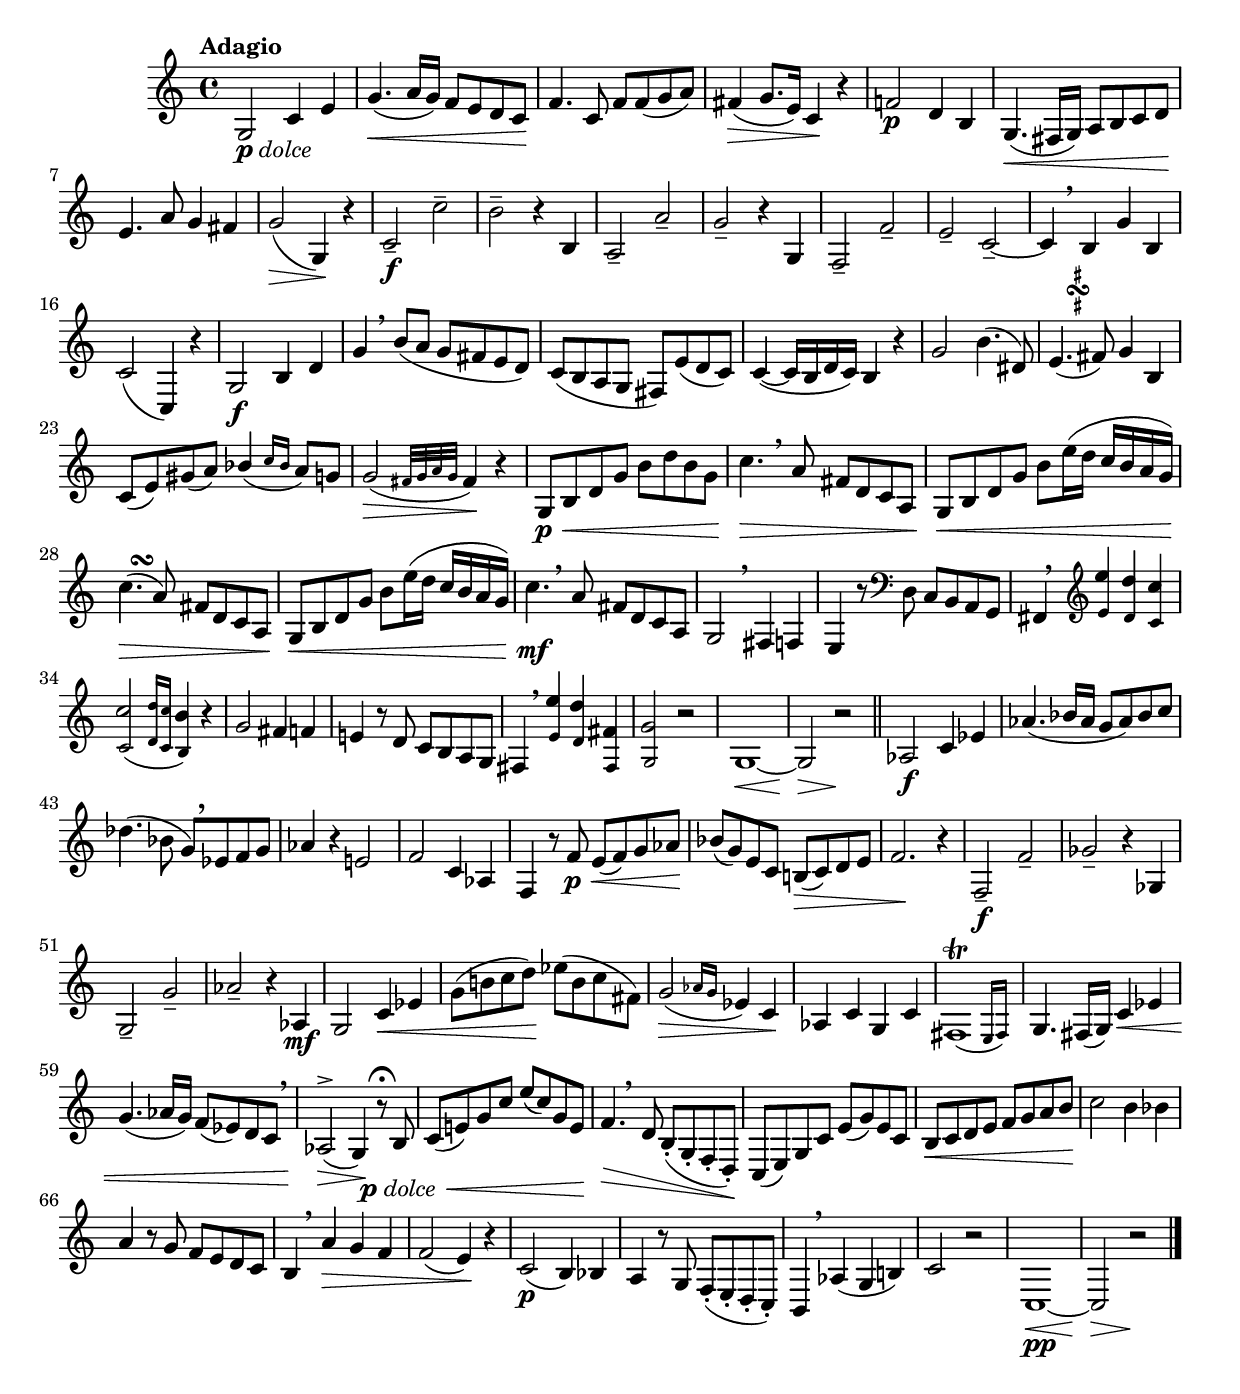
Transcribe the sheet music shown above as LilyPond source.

\version "2.22.0"

\include "../turn-markup.ily"
\include "settings.ily"

\relative {
  \language "english"

  \transposition f

  \tempo "Adagio"

  \key c \major
  \time 4/4

  g2_\markup { \dynamic "p" \italic "dolce" } c4 e |
  g4.( \< a16 g) f8 e d c \! |
  f4. c8 f f( g a) |
  f-sharp4( \> g8. e16) c4 \! r |
  f!2 \p d4 b |
  g4.( \< f-sharp16 g) a8 b c d \! |
  e4. a8 g4 f-sharp |
  g2( \> g,4) \! r |
  c2-- \f c'-- |
  b2-- r4 b, |
  a2-- a'-- |
  g2-- r4 g, |
  f2-- f'-- |
  e2-- c~-- |
  c4 \breathe b g' b, |
  c2( c,4) r |
  g'2 \f b4 d |
  g4 \breathe b8( a g f-sharp e d) |
  c8( b a g f-sharp) e'( d c) |
  c4~( c16 b d c) b4 r |
  g'2 b4.( d-sharp,8) |
  <<
    { e4.( f-sharp8) }
    { s4 s^#(turn-with-accidentals (markup #:sharp) (markup #:sharp)) }
  >> g4 b, |
  c8( e) g-sharp( a) \once \stemUp b-flat4( \grace { c16 b-flat } a8) g |
  g2( \> \grace { f-sharp32 g a g } f-sharp4) \! r |
  g,8 \p \< b d g b d b g |
  c4. \> \breathe a8 f-sharp d c a |
  g8 \< b d g b e16( d c b a g) |
  <<
    { c4.( \> a8) }
    { s4 s^\turn-markup }
  >> f-sharp8 d c a |

  % These measures are not in the 1st edition.
  g8 \< b d g b e16( d c b a g) |
  c4. \mf \breathe a8 f-sharp d c a |

  #(if (string=? bass-clef-name "bass^8") #{ \clef \bass-clef-name #})
  g2 \breathe f-sharp4 f |
  e4 r8 #(if (not (string=? bass-clef-name "bass^8")) #{ \clef \bass-clef-name #}) d c b a g |
  f-sharp4 \breathe #(if (not (string=? bass-clef-name "bass^8")) #{ \clef "treble" #}) <e''' \tweak font-size #-2 e,> <d \tweak font-size #-2 d,> <c \tweak font-size #-2 c,> |
  <c \tweak font-size #-2 c,>2( \grace { <d d,>16 <c c,> } <b \tweak font-size #-2 b,>4) r |
  g2 f-sharp4 f |
  e!4 r8 d c b a g |
  f-sharp4 \breathe <e'' \tweak font-size #-2 e,> <d \tweak font-size #-2 d,> <f-sharp, \tweak font-size #-2 f-sharp,> |
  <g \tweak font-size #-2 g,>2 r |
  g,1~ \< |
  g2 \> r \! | \bar "||"

  \clef "treble"
  a-flat2 \f c4 e-flat |
  a-flat4.( b-flat16 a-flat g8 a-flat) b-flat c |
  d-flat4.( b-flat8 g)[ \tweak Y-offset #3 \breathe e-flat f g] |
  a-flat4 r e!2 |
  f2 c4 a-flat |
  f4 r8 f' \p \< e( f) g a-flat \! |
  b-flat8( g) e c b!( \tweak to-barline ##f \> c) d e |
  f2. \! r4 |
  f,2-- \f f'-- |
  g-flat2-- r4 g-flat, |
  g2-- g'-- |
  a-flat2-- r4 a-flat, \mf |
  g2 c4 \< e-flat |
  g8( b! c d) \! e-flat( b c f-sharp,) |
  g2( \> \grace { a-flat16 g } e-flat4) c \! |
  a-flat4 c g c |
  \afterGrace f-sharp,1\trill( { \override Stem.no-stem-extend = ##f e16 f-sharp) \revert Stem.no-stem-extend } |
  g4. f-sharp16( g) c4 \< e-flat |
  g4.( a-flat16 g) f8( e-flat) d c \breathe |
  a-flat2^>( \> g4) \! r8\fermata b #(make-dynamic-script (markup #:dynamic "p" #:normal-text (#:italic "dolce"))) \< |
  c8( e!) g c e( c) g e \! |
  f4. \tweak rotation #'(-10 0 0) \> \breathe d8 b-.( g-. f-. d-.) \! |
  c8( e) g c e( g) e c |
  b8 \< c d e f g a b \! |
  c2 b4 b-flat |
  a4 r8 g f e d c |
  b4 \breathe a' \> g f |
  f2( e4) \! r |
  c2( \p b4) b-flat |
  a4 r8 g f-.( e-. d-. c-.) |
  b4 \breathe a-flat'( g b!) |
  c2 r |
  c,1~_\markup { \dynamic "pp" } \< |
  c2 \> r \! | \bar "|."
}
